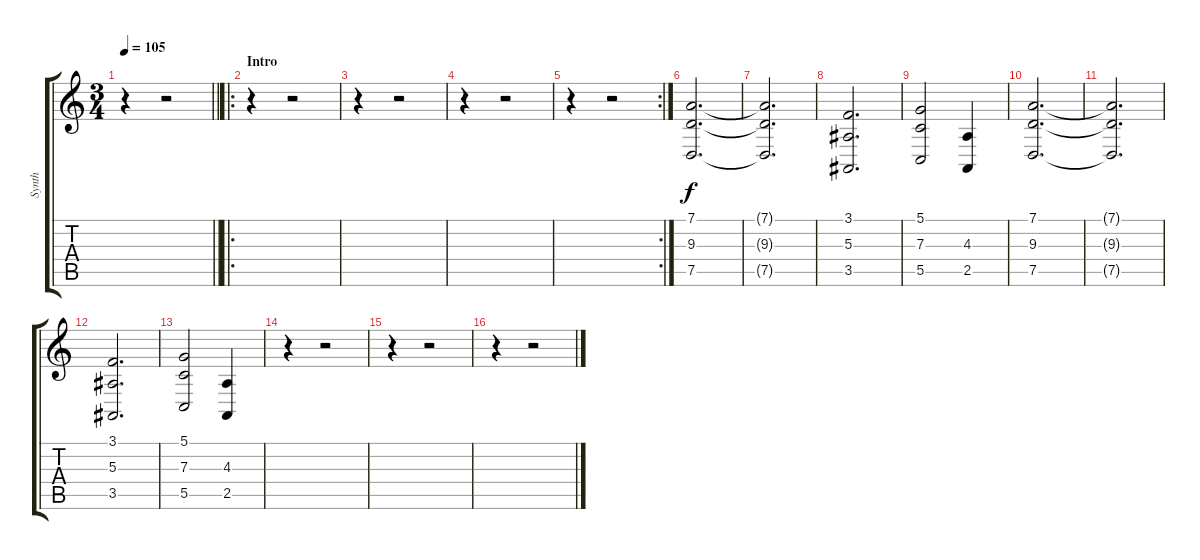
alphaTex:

\track ("Synth" "Synth") {instrument synthstrings2}
\staff {score tabs}
\tuning (D4 A3 F3 C3 G2 D2) {hide}
\ts (3 4)
\tempo 105
\clef g2
\barLineRight lightlight
\ks c
r.4{dy f instrument synthstrings2} r.2 |
\ro
\section ("" "Intro")
r.4 r.2 |
r.4 r.2 |
r.4 r.2 |
\rc 2
r.4 r.2 |
(7.1 9.3 7.5).2{d instrument synthstrings2} |
(7.1{t} 9.3{t} 7.5{t}).2{d} |
(3.1 5.3 3.5).2{d} |
(5.1 7.3 5.5).2 (4.3 2.5).4 |
(7.1 9.3 7.5).2{d} |
(7.1{t} 9.3{t} 7.5{t}).2{d} |
(3.1 5.3 3.5).2{d} |
(5.1 7.3 5.5).2 (4.3 2.5).4 |
r.4 r.2 |
r.4 r.2 |
r.4 r.2
